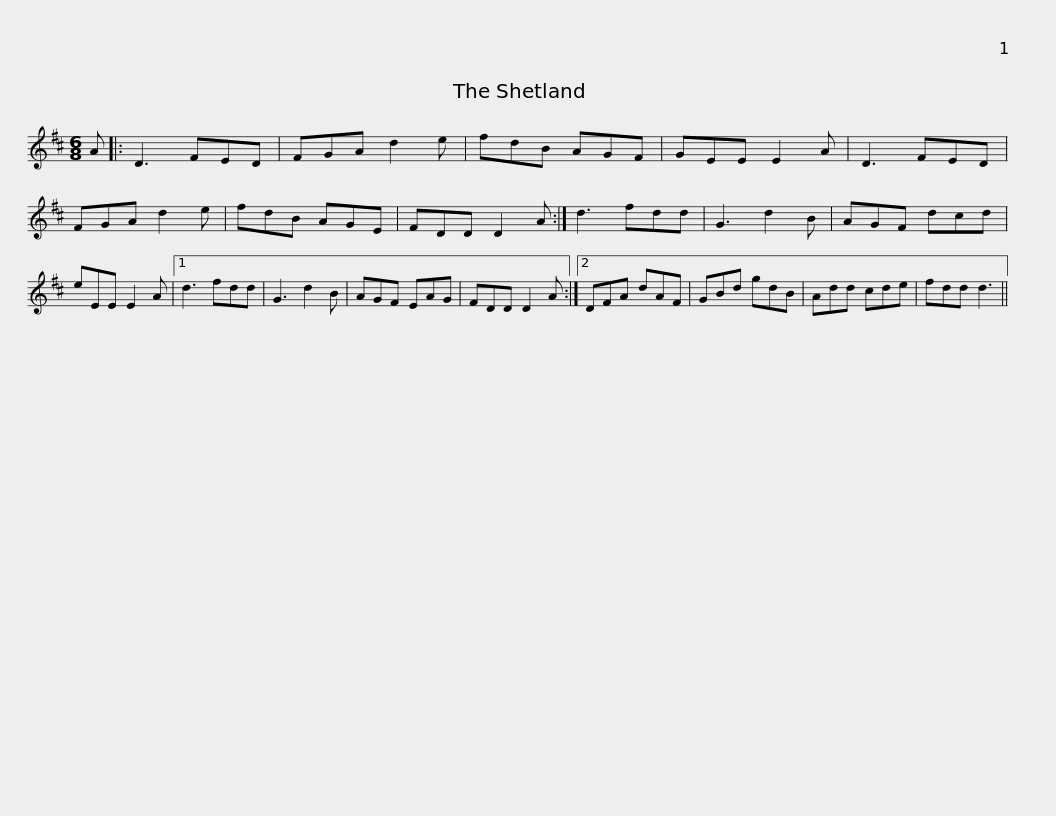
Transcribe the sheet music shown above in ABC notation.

X:1
L:1/8
M:6/8
I:linebreak $
K:D
V:1 treble
V:1
 A |: D3 FED | FGA d2 e | fdB AGF | GEE E2 A | %5
 D3 FED | FGA d2 e | fdB AGE |$ FDD D2 A :| d3 fdd | %10
 G3 d2 B | AGF dcd | eEE E2 A |1 d3 fdd | G3 d2 B | %15
 AGF EAG |$ FDD D2 A :|2 DFA dAF | GBd gdB | Add cde | %20
 fdd d3 || %21
